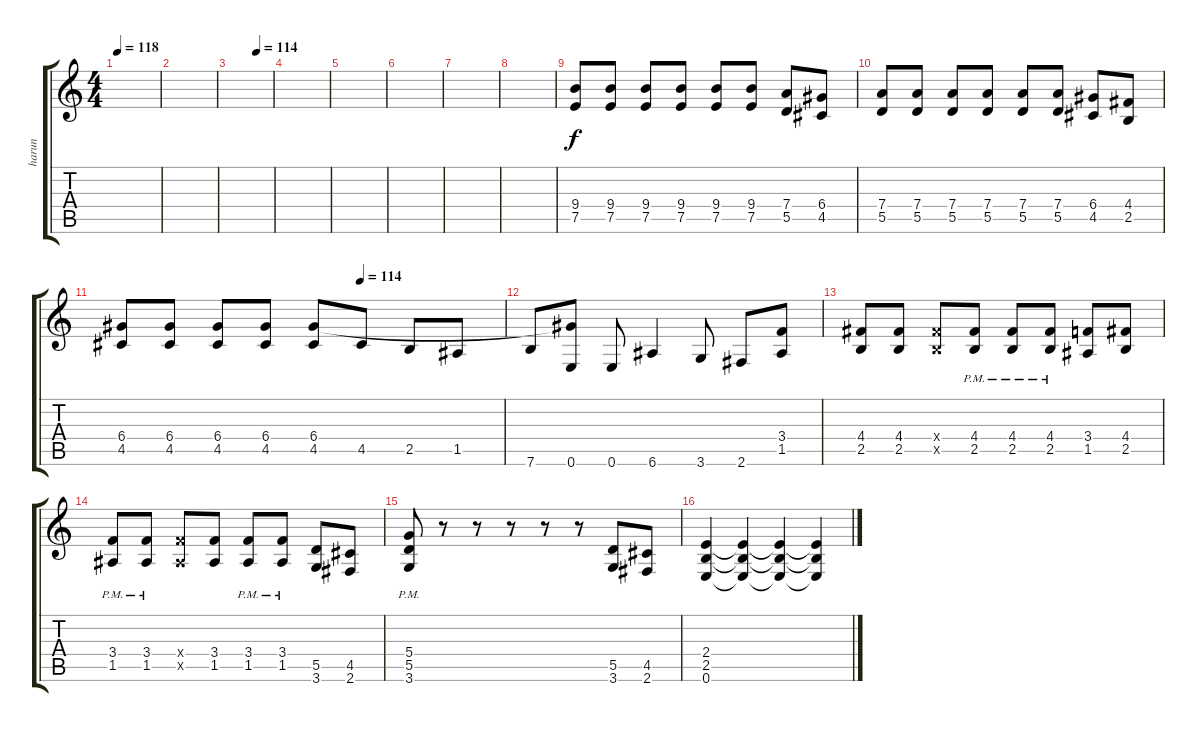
\track ("harun" "harun") {instrument overdrivenguitar}
\staff {score tabs}
\tuning (E4 B3 G3 D3 A2 E2) {hide}
\ts (4 4)
\tempo 118
\clef g2
\ks c
|
|
\tempo (114 0.625)
|
|
|
|
|
|
(9.4 7.5).8{volume 11} (9.4 7.5).8 (9.4 7.5).8 (9.4 7.5).8 (9.4 7.5).8 (9.4 7.5).8 (7.4 5.5).8 (6.4 4.5).8 |
(7.4 5.5).8 (7.4 5.5).8 (7.4 5.5).8 (7.4 5.5).8 (7.4 5.5).8 (7.4 5.5).8 (6.4 4.5).8 (4.4 2.5).8 |
\tempo (114 0.625)
(6.4 4.5).8 (6.4 4.5).8 (6.4 4.5).8 (6.4 4.5).8 (6.4 4.5).8 4.5.8 2.5.8 1.5.8 |
7.6.8 (6.4{t} 0.6).8 0.6.8 6.6.4 3.6.8 2.6.8 (3.4 1.5).8 |
(4.4 2.5).8 (4.4 2.5).8 (4.4{x} 2.5{x}).8 (4.4 2.5{pm}).8 (4.4 2.5{pm}).8 (4.4 2.5{pm}).8 (3.4 1.5).8 (4.4 2.5).8 |
(3.4 1.5{pm}).8 (3.4 1.5{pm}).8 (3.4{x} 1.5{x}).8 (3.4 1.5).8 (3.4 1.5{pm}).8 (3.4 1.5{pm}).8 (5.5 3.6).8 (4.5 2.6).8 |
(5.4 5.5{pm} 3.6).8 r.8 r.8 r.8 r.8 r.8 (5.5 3.6).8 (4.5 2.6).8 |
(2.4 2.5 0.6).4 (2.4{t} 2.5{t} 0.6{t}).4 (2.4{t} 2.5{t} 0.6{t}).4 (2.4{t} 2.5{t} 0.6{t}).4
